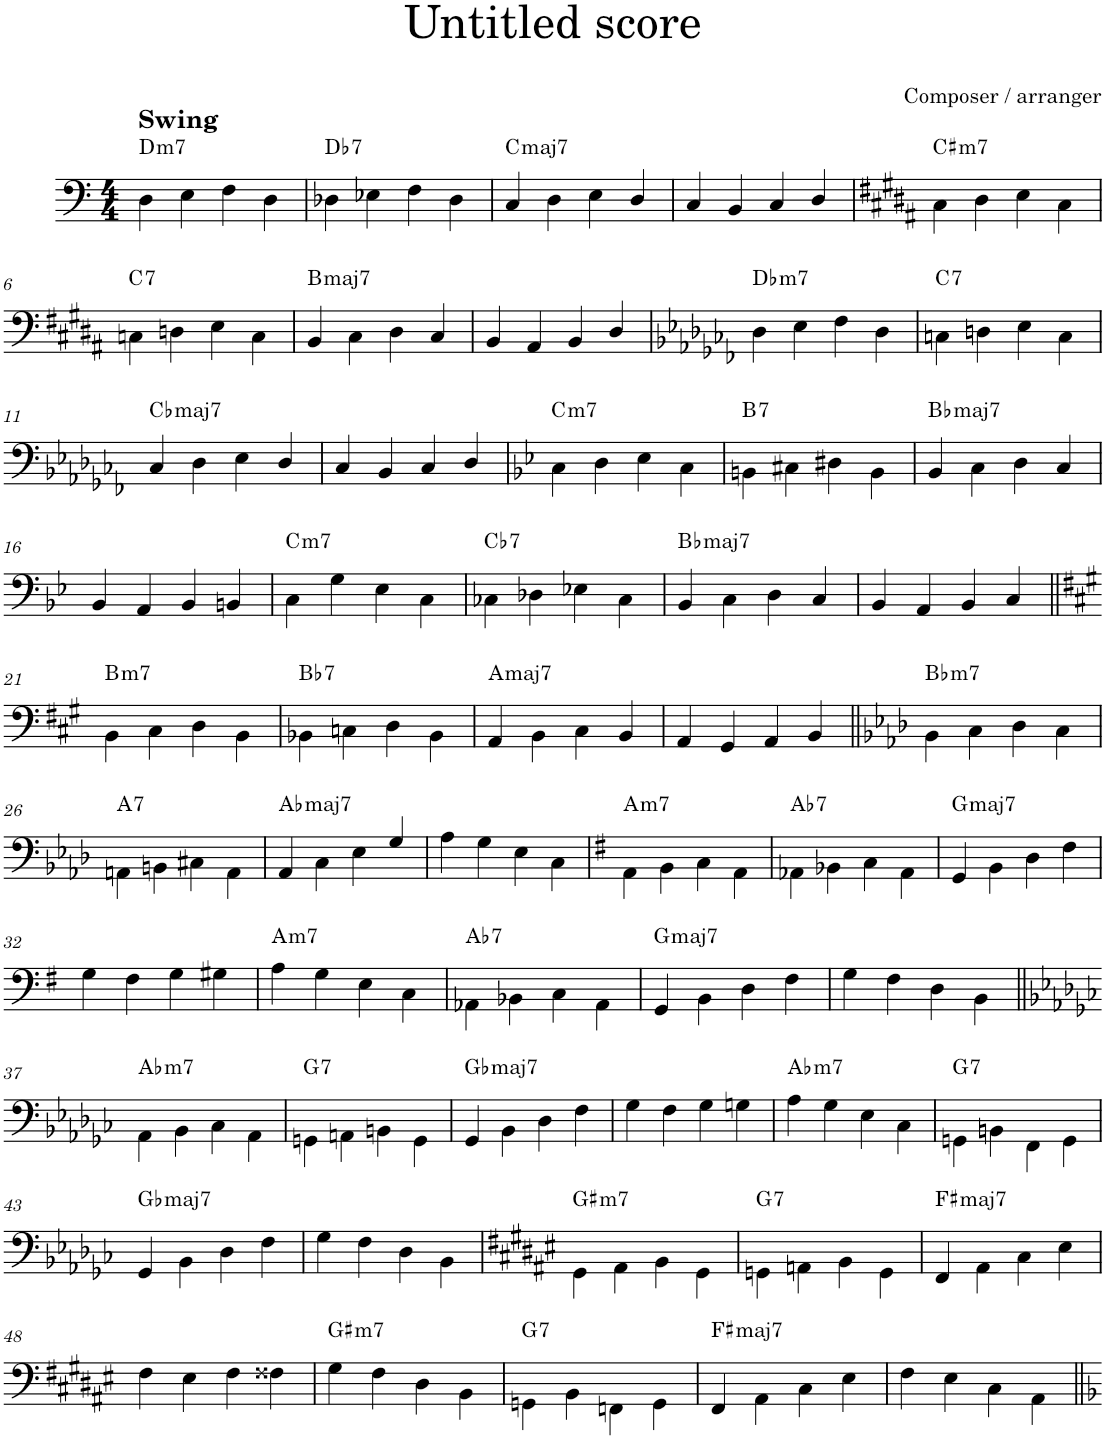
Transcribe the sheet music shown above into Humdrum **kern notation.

**kern	**harte
*part1	*part1
*staff1	*
*I"Acoustic Bass	*
*I'Bass	*
*clefF4	*
*Trd7c12	*
*k[]	*
*M4/4	*
=1	=1
!LO:TX:a:B:t=Swing	!LO:H:kt=m7
4D\	D:min7
4E\	.
4F\	.
4D\	.
=2	=2
!	!LO:H:kt=7
4D-X\	Db:7
4E-X\	.
4F\	.
4D-\	.
=3	=3
!	!LO:H:kt=maj7
4C/	C:maj7
4D\	.
4E\	.
4D/	.
=4	=4
4C/	.
4BB/	.
4C/	.
4D/	.
=5	=5
*k[f#c#g#d#a#]	*
!	!LO:H:kt=m7
4C#\	C#:min7
4D#\	.
4E\	.
4C#\	.
!!LO:LB:g=z
=6	=6
!	!LO:H:kt=7
4Cn\	C:7
4Dn\	.
4E\	.
4C\	.
=7	=7
!	!LO:H:kt=maj7
4BB/	B:maj7
4C#\	.
4D#\	.
4C#/	.
=8	=8
4BB/	.
4AA#/	.
4BB/	.
4D#/	.
=9	=9
*k[b-e-a-d-g-c-f-]	*
!	!LO:H:kt=m7
4D-\	Db:min7
4E-\	.
4F-\	.
4D-\	.
=10	=10
!	!LO:H:kt=7
4Cn\	C:7
4Dn\	.
4E-\	.
4C\	.
!!LO:LB:g=z
=11	=11
!	!LO:H:kt=maj7
4C-/	Cb:maj7
4D-\	.
4E-\	.
4D-/	.
=12	=12
4C-/	.
4BB-/	.
4C-/	.
4D-/	.
=13	=13
*k[b-e-]	*
!	!LO:H:kt=m7
4C\	C:min7
4D\	.
4E-\	.
4C\	.
=14	=14
!	!LO:H:kt=7
4BBn\	B:7
4C#X\	.
4D#X\	.
4BB\	.
=15	=15
!	!LO:H:kt=maj7
4BB-/	Bb:maj7
4C\	.
4D\	.
4C/	.
!!LO:LB:g=z
=16	=16
4BB-/	.
4AA/	.
4BB-/	.
4BBn/	.
=17	=17
!	!LO:H:kt=m7
4C\	C:min7
4G\	.
4E-\	.
4C\	.
=18	=18
!	!LO:H:kt=7
4C-X\	Cb:7
4D-X\	.
4E-X\	.
4C-\	.
=19	=19
!	!LO:H:kt=maj7
4BB-/	Bb:maj7
4C\	.
4D\	.
4C/	.
=20	=20
4BB-/	.
4AA/	.
4BB-/	.
4C/	.
!!LO:LB:g=z
=21||	=21||
*k[f#c#g#]	*
!	!LO:H:kt=m7
4BB\	B:min7
4C#\	.
4D\	.
4BB\	.
=22	=22
!	!LO:H:kt=7
4BB-X\	Bb:7
4Cn\	.
4D\	.
4BB-\	.
=23	=23
!	!LO:H:kt=maj7
4AA/	A:maj7
4BB\	.
4C#\	.
4BB/	.
=24	=24
4AA/	.
4GG#/	.
4AA/	.
4BB/	.
=25||	=25||
*k[b-e-a-d-]	*
!	!LO:H:kt=m7
4BB-\	Bb:min7
4C\	.
4D-\	.
4C\	.
!!LO:LB:g=z
=26	=26
!	!LO:H:kt=7
4AAn\	A:7
4BBn\	.
4C#X\	.
4AA\	.
=27	=27
!	!LO:H:kt=maj7
4AA-/	Ab:maj7
4C\	.
4E-\	.
4G/	.
=28	=28
4A-\	.
4G\	.
4E-\	.
4C\	.
=29	=29
*k[f#]	*
!	!LO:H:kt=m7
4AA\	A:min7
4BB\	.
4C\	.
4AA\	.
=30	=30
!	!LO:H:kt=7
4AA-X\	Ab:7
4BB-X\	.
4C\	.
4AA-\	.
=31	=31
!	!LO:H:kt=maj7
4GG/	G:maj7
4BB\	.
4D\	.
4F#\	.
!!LO:LB:g=z
=32	=32
4G\	.
4F#\	.
4G\	.
4G#X\	.
=33	=33
!	!LO:H:kt=m7
4A\	A:min7
4G\	.
4E\	.
4C\	.
=34	=34
!	!LO:H:kt=7
4AA-X\	Ab:7
4BB-X\	.
4C\	.
4AA-\	.
=35	=35
!	!LO:H:kt=maj7
4GG/	G:maj7
4BB\	.
4D\	.
4F#\	.
=36	=36
4G\	.
4F#\	.
4D\	.
4BB\	.
!!LO:LB:g=z
=37||	=37||
*k[b-e-a-d-g-c-]	*
!	!LO:H:kt=m7
4AA-\	Ab:min7
4BB-\	.
4C-\	.
4AA-\	.
=38	=38
!	!LO:H:kt=7
4GGn\	G:7
4AAn\	.
4BBn\	.
4GG\	.
=39	=39
!	!LO:H:kt=maj7
4GG-/	Gb:maj7
4BB-\	.
4D-\	.
4F\	.
=40	=40
4G-\	.
4F\	.
4G-\	.
4Gn\	.
=41	=41
!	!LO:H:kt=m7
4A-\	Ab:min7
4G-\	.
4E-\	.
4C-\	.
=42	=42
!	!LO:H:kt=7
4GGn\	G:7
4BBn\	.
4FF\	.
4GG\	.
!!LO:LB:g=z
=43	=43
!	!LO:H:kt=maj7
4GG-/	Gb:maj7
4BB-\	.
4D-\	.
4F\	.
=44	=44
4G-\	.
4F\	.
4D-\	.
4BB-\	.
=45	=45
*k[f#c#g#d#a#e#]	*
!	!LO:H:kt=m7
4GG#\	G#:min7
4AA#\	.
4BB\	.
4GG#\	.
=46	=46
!	!LO:H:kt=7
4GGn\	G:7
4AAn\	.
4BB\	.
4GG\	.
=47	=47
!	!LO:H:kt=maj7
4FF#/	F#:maj7
4AA#\	.
4C#\	.
4E#\	.
!!LO:LB:g=z
=48	=48
4F#\	.
4E#\	.
4F#\	.
4F##X\	.
=49	=49
!	!LO:H:kt=m7
4G#\	G#:min7
4F#\	.
4D#\	.
4BB\	.
=50	=50
!	!LO:H:kt=7
4GGn\	G:7
4BB\	.
4FFn\	.
4GG\	.
=51	=51
!	!LO:H:kt=maj7
4FF#/	F#:maj7
4AA#\	.
4C#\	.
4E#\	.
=52	=52
4F#\	.
4E#\	.
4C#\	.
4AA#\	.
=||	=||
*-	*-
